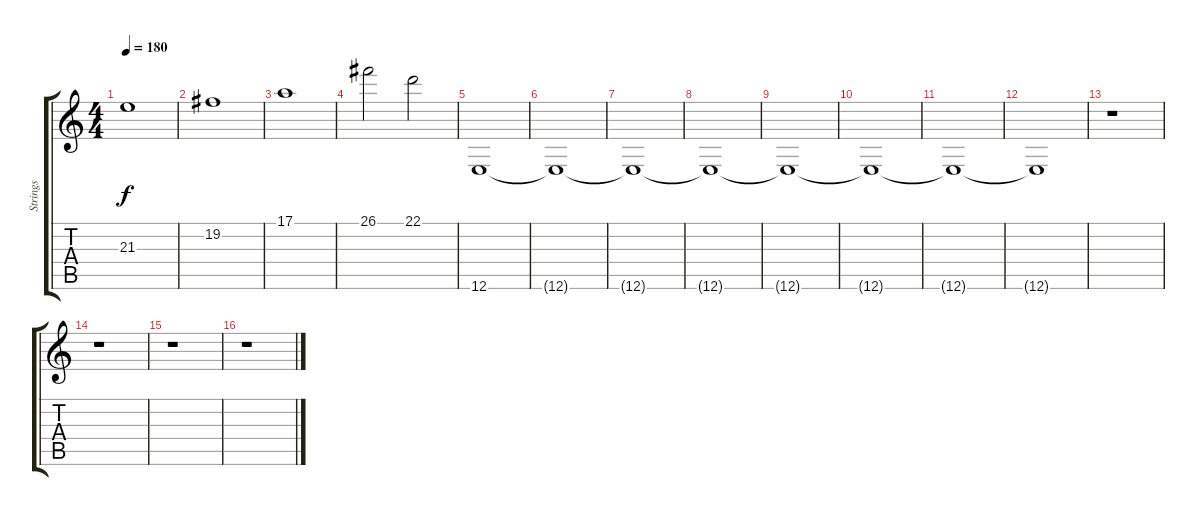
\track ("Strings" "Strings") {instrument stringensemble1}
\staff {score tabs}
\tuning (E4 B3 G3 D3 A2 E2) {hide}
\ts (4 4)
\tempo 180
\clef g2
\ks c
21.3.1{dy f} |
19.2.1 |
17.1.1 |
26.1.2 22.1.2 |
12.6.1 |
12.6{t}.1 |
12.6{t}.1 |
12.6{t}.1 |
12.6{t}.1 |
12.6{t}.1 |
12.6{t}.1 |
12.6{t}.1 |
r.1 |
r.1 |
r.1 |
r.1
